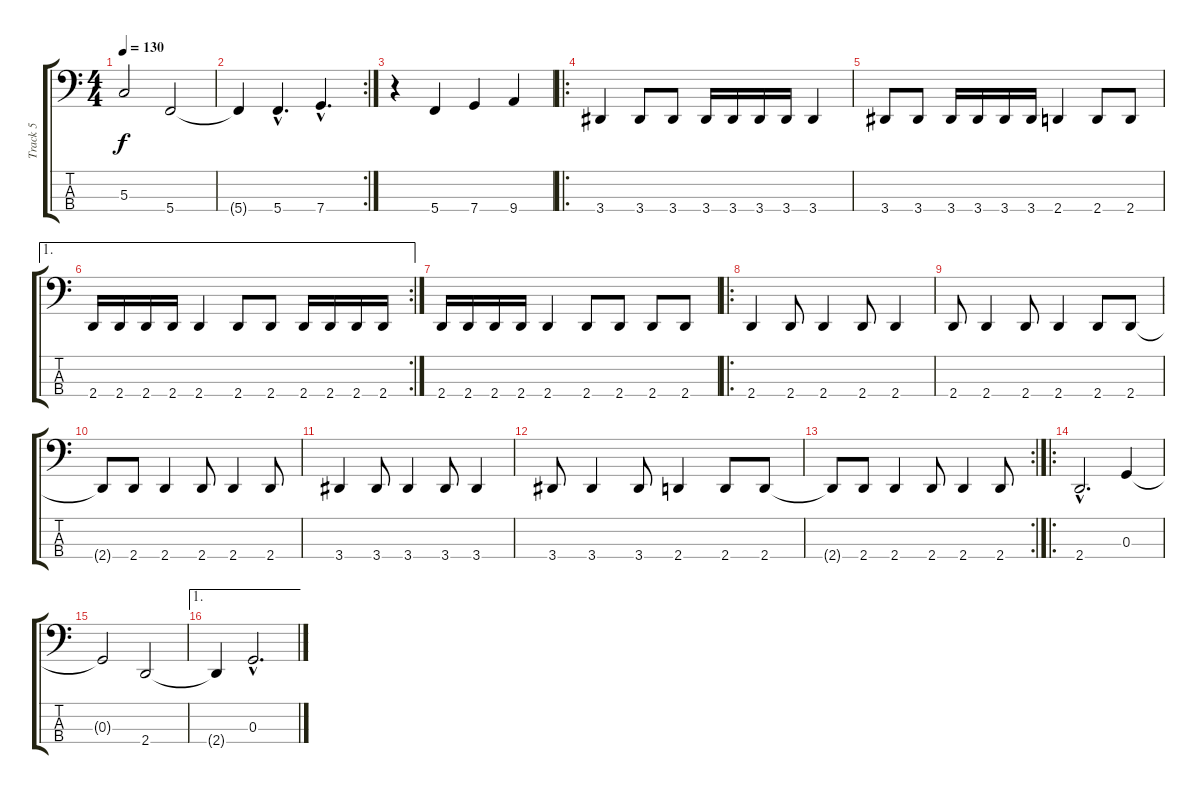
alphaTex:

\track ("Track 5" "Track 5") {instrument electricbassfinger}
\staff {score tabs}
\tuning (F2 C2 G1 C1) {hide}
\ts (4 4)
\tempo 130
\clef f4
\ks c
5.3{t}.2{dy f} 5.4.2 |
\rc 2
5.4{t}.4 5.4{hac}.4{d} 7.4{hac}.4{d} |
r.4 5.4.4 7.4.4 9.4.4 |
\ro
3.4.4 3.4.8 3.4.8 3.4.16 3.4.16 3.4.16 3.4.16 3.4.4 |
3.4.8 3.4.8 3.4.16 3.4.16 3.4.16 3.4.16 2.4.4 2.4.8 2.4.8 |
\ae 1
\rc 2
2.4.16 2.4.16 2.4.16 2.4.16 2.4.4 2.4.8 2.4.8 2.4.16 2.4.16 2.4.16 2.4.16 |
2.4.16 2.4.16 2.4.16 2.4.16 2.4.4 2.4.8 2.4.8 2.4.8 2.4.8 |
\ro
2.4.4 2.4.8 2.4.4 2.4.8 2.4.4 |
2.4.8 2.4.4 2.4.8 2.4.4 2.4.8 2.4.8 |
2.4{t}.8 2.4.8 2.4.4 2.4.8 2.4.4 2.4.8 |
3.4.4 3.4.8 3.4.4 3.4.8 3.4.4 |
3.4.8 3.4.4 3.4.8 2.4.4 2.4.8 2.4.8 |
\rc 2
2.4{t}.8 2.4.8 2.4.4 2.4.8 2.4.4 2.4.8 |
\ro
2.4{hac}.2{d} 0.3.4 |
0.3{t}.2 2.4.2 |
\ae 1
2.4{t}.4 0.3{hac}.2{d}
